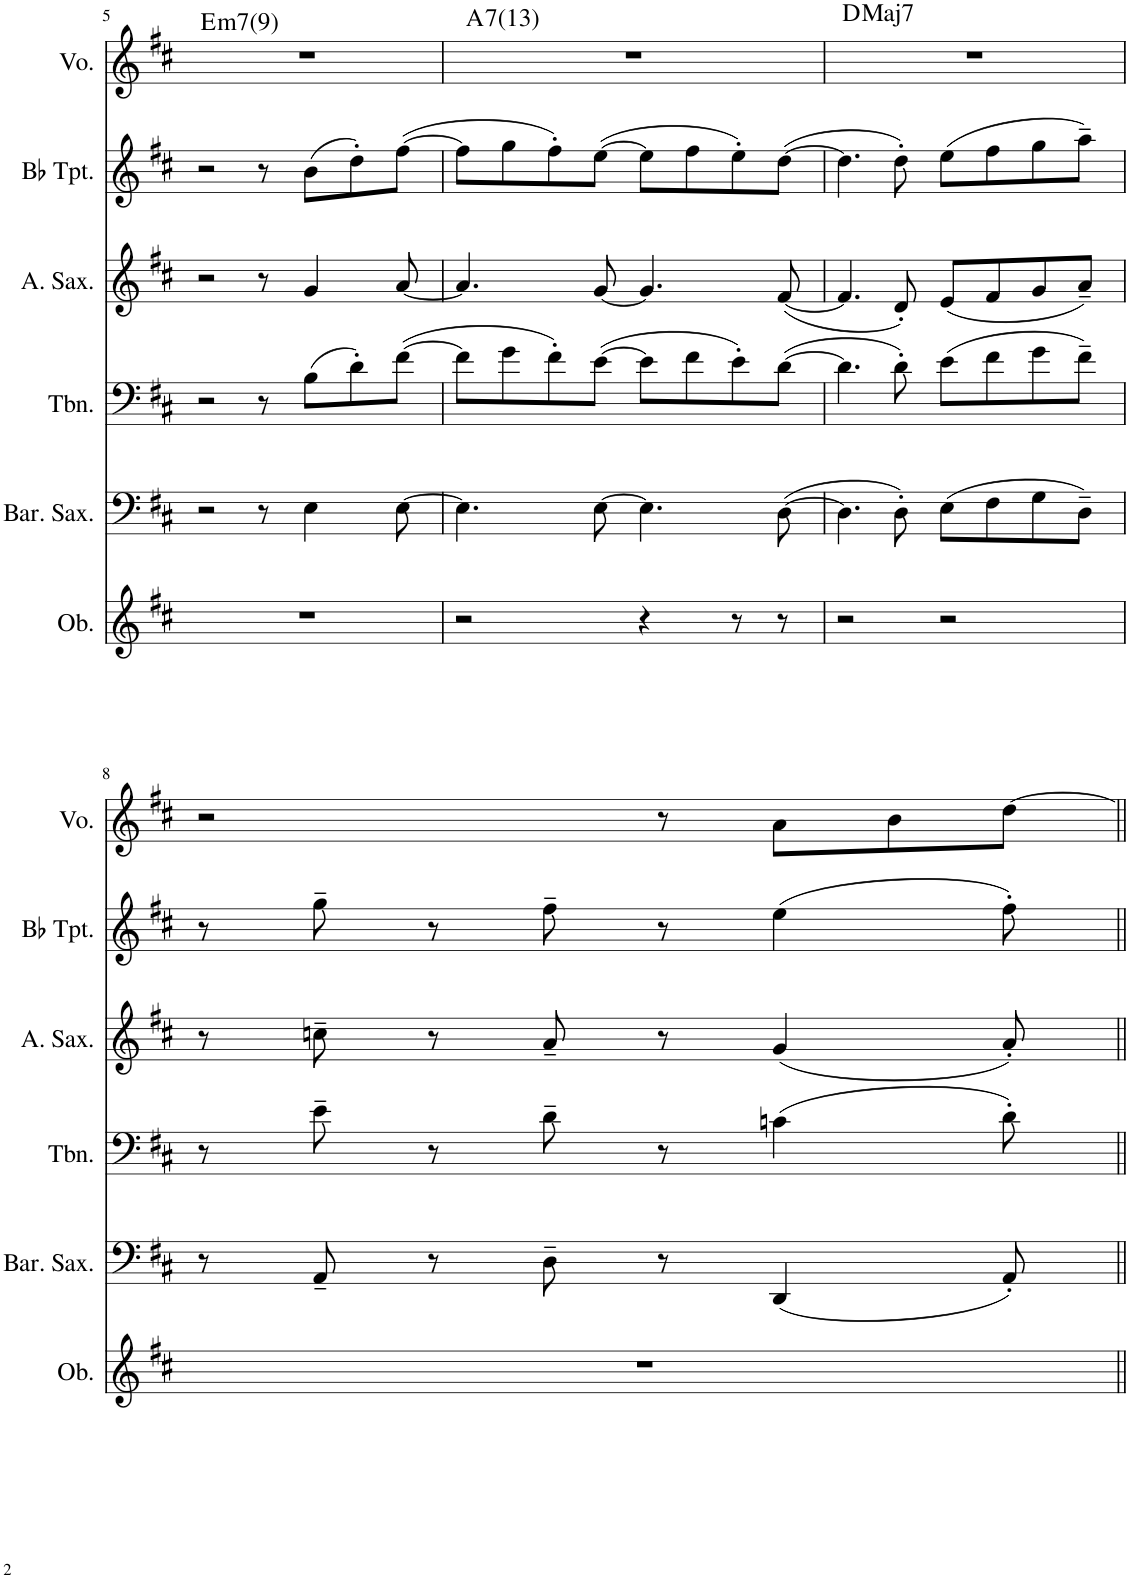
**kern	**kern	**kern	**kern	**kern	**kern	**harte
*part6	*part5	*part4	*part3	*part2	*part1	*part1
*staff6	*staff5	*staff4	*staff3	*staff2	*staff1	*
*I"Oboe	*I"Baritone Saxophone	*I"Trombone	*I"Alto Saxophone	*I"Bb Trumpet	*I"Voice	*
*I'Ob.	*I'Bar. Sax.	*I'Tbn.	*I'A. Sax.	*I'Bb Tpt.	*I'Vo.	*
!!LO:PB:g=z
*clefG2	*clefF4	*clefF4	*clefG2	*clefG2	*clefG2	*
*	*ITrd12c21	*	*ITrd5c9	*ITrd1c2	*	*
*k[f#c#]	*k[f#c#]	*k[f#c#]	*k[f#c#]	*k[f#c#]	*k[f#c#]	*
*M4/4	*M4/4	*M4/4	*M4/4	*M4/4	*M4/4	*
=5	=5	=5	=5	=5	=5	=5
!	!	!	!	!	!	!LO:H:kt=m7
1r	2r	2r	2r	2r	1r	E:min7(9)
.	8r	8r	8r	8r	.	.
.	4E\	(8B\L	4g/	(8b\L	.	.
.	.	8d'\)	.	8dd'\)	.	.
.	[8E\	([8f#\J	[8a/	([8ff#\J	.	.
=6	=6	=6	=6	=6	=6	=6
!	!	!	!	!	!	!LO:H:kt=7
2r	4.E\]	8f#\L]	4.a/]	8ff#\L]	1r	A:7(13)
.	.	8g\	.	8gg\	.	.
.	.	8f#'\)	.	8ff#'\)	.	.
.	[8E\	([8e\J	[8g/	([8ee\J	.	.
4r	4.E\]	8e\L]	4.g/]	8ee\L]	.	.
.	.	8f#\	.	8ff#\	.	.
8r	.	8e'\)	.	8ee'\)	.	.
8r	([8D\	([8d\J	([8f#/	([8dd\J	.	.
=7	=7	=7	=7	=7	=7	=7
!	!	!	!	!	!	!LO:H:kt=Maj7
2r	4.D\]	4.d\]	4.f#/]	4.dd\]	1r	D:maj7
.	8D'\)	8d'\)	8d'/)	8dd'\)	.	.
2r	(8E\L	(8e\L	(8e/L	(8ee\L	.	.
.	8F#\	8f#\	8f#/	8ff#\	.	.
.	8G\	8g\	8g/	8gg\	.	.
.	8D~\J)	8f#~\J)	8a~/J)	8aa~\J)	.	.
!!LO:LB:g=z
=8	=8	=8	=8	=8	=8	=8
1r	8r	8r	8r	8r	2r	.
.	8AA~/	8e~\	8ccn~\	8gg~\	.	.
.	8r	8r	8r	8r	.	.
.	8D~\	8d~\	8a~/	8ff#~\	.	.
.	8r	8r	8r	8r	8r	.
.	(4DD/	(4cn\	(4g/	(4ee\	8a\L	.
.	.	.	.	.	8b\	.
.	8AA'/)	8d'\)	8a'/)	8ff#'\)	[8dd\J	.
=||	=||	=||	=||	=||	=||	=||
*-	*-	*-	*-	*-	*-	*-
